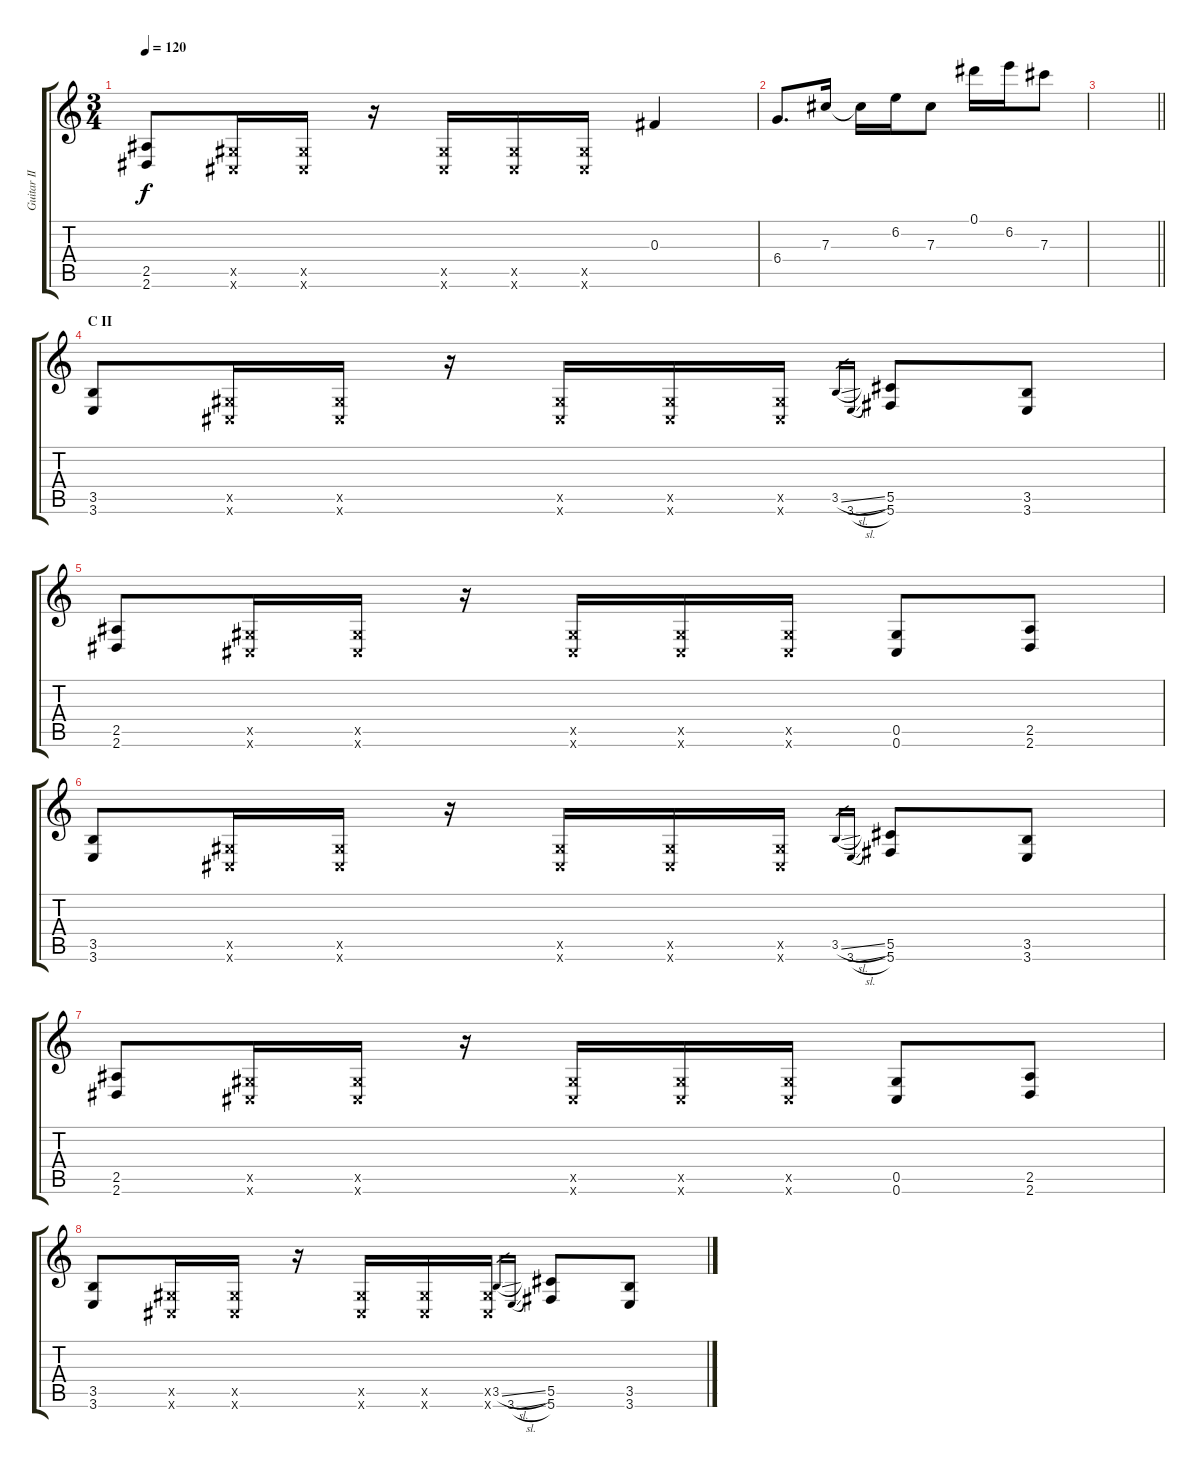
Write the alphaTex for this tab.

\track ("Guitar II" "Guitar II") {instrument overdrivenguitar}
\staff {score tabs}
\tuning (Eb4 Bb3 Gb3 Db3 Ab2 Db2) {hide}
\ts (3 4)
\tempo 120
\clef g2
\ks c
(2.5 2.6).8{dy f} (0.5{x} 0.6{x}).16 (0.5{x} 0.6{x}).16 r.16 (0.5{x} 0.6{x}).16 (0.5{x} 0.6{x}).16 (0.5{x} 0.6{x}).16 0.3.4 |
6.4.8{d instrument electricguitarclean} 7.3.16 7.3{t}.16 6.2.16 7.3.8 0.1.16{ot 8vb} 6.2.16{ot 8vb} 7.3.8{ot 8vb} |
\barLineRight lightlight
|
\section ("" "C II")
(3.5 3.6).8 (0.5{x} 0.6{x}).16 (0.5{x} 0.6{x}).16 r.16 (0.5{x} 0.6{x}).16 (0.5{x} 0.6{x}).16 (0.5{x} 0.6{x}).16 3.5{sl}.16{gr} 3.6{sl}.16{gr} (5.5 5.6).8 (3.5 3.6).8 |
(2.5 2.6).8 (0.5{x} 0.6{x}).16 (0.5{x} 0.6{x}).16 r.16 (0.5{x} 0.6{x}).16 (0.5{x} 0.6{x}).16 (0.5{x} 0.6{x}).16 (0.5 0.6).8 (2.5 2.6).8 |
(3.5 3.6).8 (0.5{x} 0.6{x}).16 (0.5{x} 0.6{x}).16 r.16 (0.5{x} 0.6{x}).16 (0.5{x} 0.6{x}).16 (0.5{x} 0.6{x}).16 3.5{sl}.16{gr} 3.6{sl}.16{gr} (5.5 5.6).8 (3.5 3.6).8 |
(2.5 2.6).8 (0.5{x} 0.6{x}).16 (0.5{x} 0.6{x}).16 r.16 (0.5{x} 0.6{x}).16 (0.5{x} 0.6{x}).16 (0.5{x} 0.6{x}).16 (0.5 0.6).8 (2.5 2.6).8 |
(3.5 3.6).8 (0.5{x} 0.6{x}).16 (0.5{x} 0.6{x}).16 r.16 (0.5{x} 0.6{x}).16 (0.5{x} 0.6{x}).16 (0.5{x} 0.6{x}).16 3.5{sl}.16{gr} 3.6{sl}.16{gr} (5.5 5.6).8 (3.5 3.6).8
